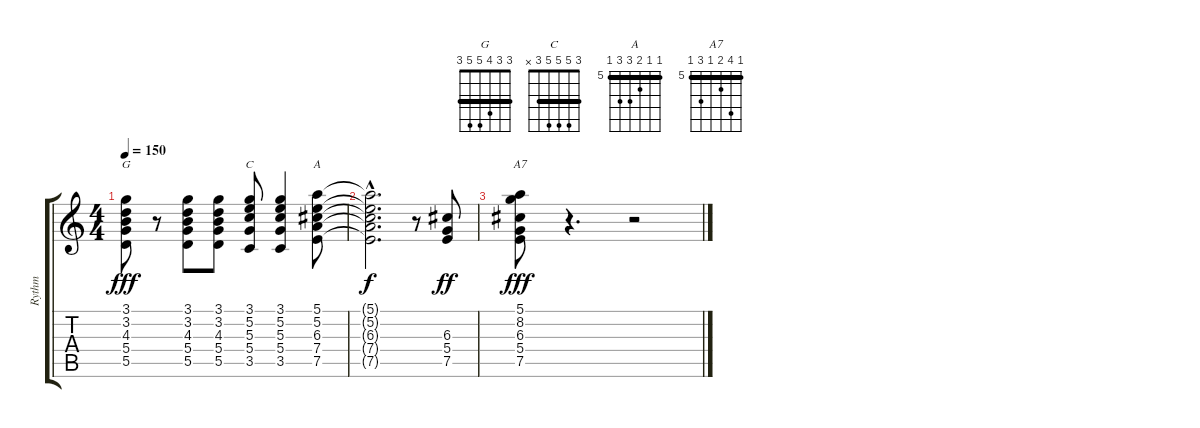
\track ("Rythm" "Rythm") {instrument acousticguitarsteel}
\staff {score tabs}
\tuning (E4 B3 G3 D3 A2 E2) {hide}
\chord ("G" 3 3 4 5 5 3) {barre 3}
\chord ("C" 3 5 5 5 3 x) {barre 3}
\chord ("A" 5 5 6 7 7 5) {firstfret 5 barre 5}
\chord ("A7" 5 8 6 5 7 5) {firstfret 5 barre 5}
\ts (4 4)
\tempo 150
\clef g2
\ks c
(3.1 3.2 4.3 5.4 5.5).8{ch "G" dy fff} r.8 (3.1 3.2 4.3 5.4 5.5).8 (3.1 3.2 4.3 5.4 5.5).8 (3.1 5.2 5.3 5.4 3.5).8{ch "C"} (3.1 5.2 5.3 5.4 3.5).4 (5.1 5.2 6.3 7.4 7.5).8{ch "A"} |
(5.1{hac t} 5.2{hac t} 6.3{hac t} 7.4{hac t} 7.5{hac t}).2{d dy f} r.8 (6.3 5.4 7.5).8{dy ff} |
(5.1 8.2 6.3 5.4 7.5).8{ch "A7" dy fff} r.4{d} r.2
